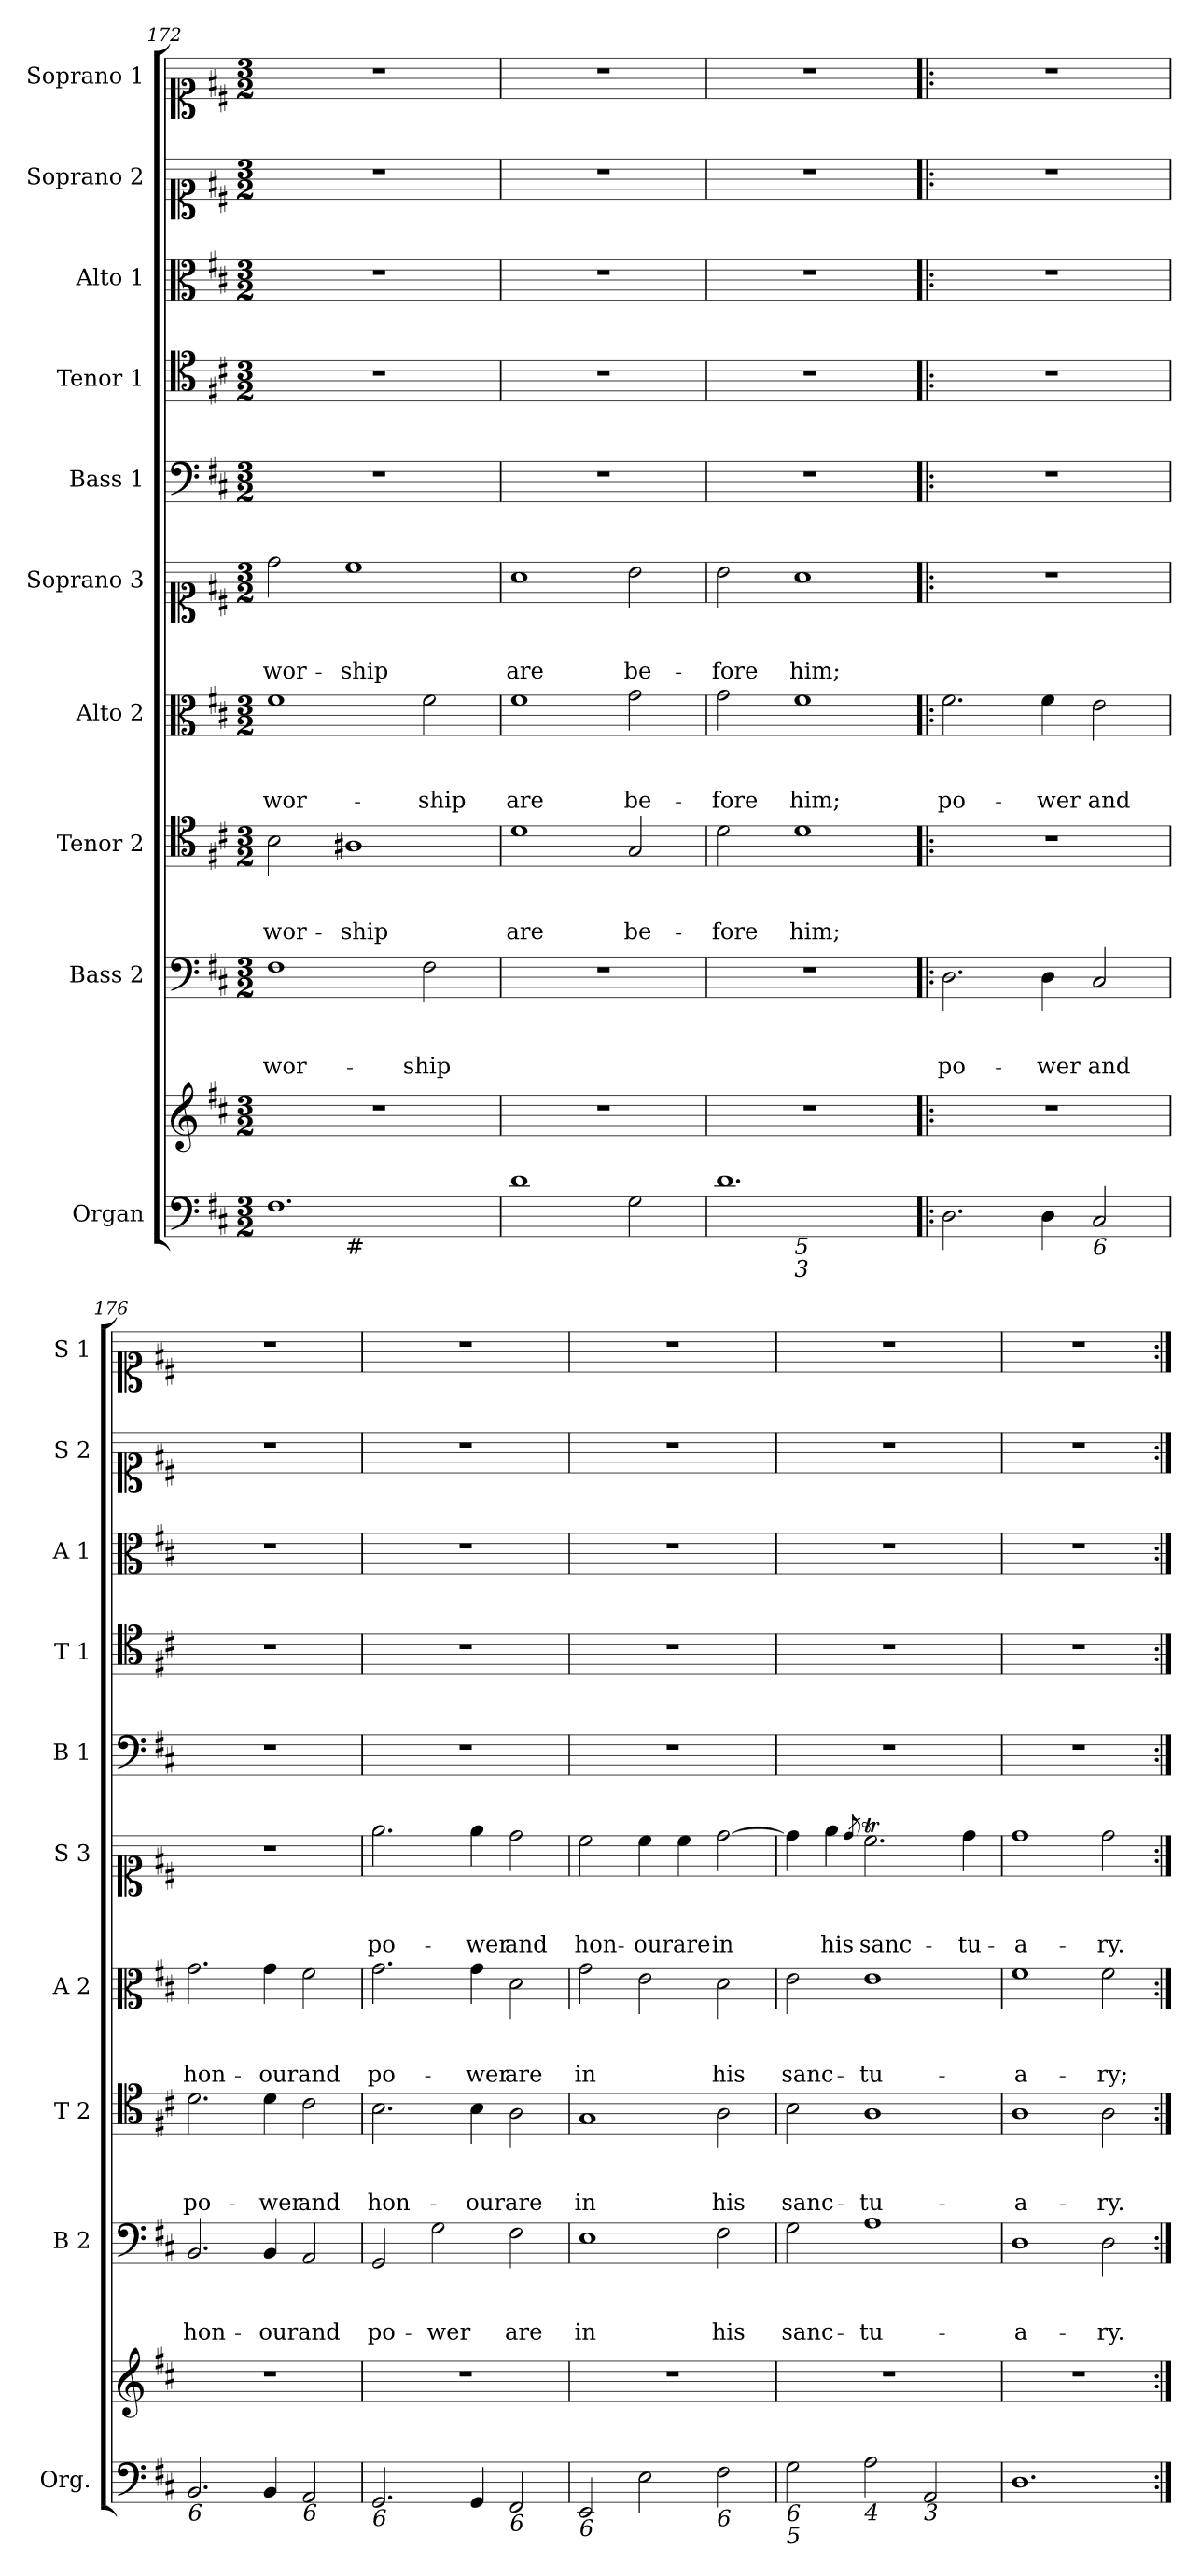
**kern	**kern	**kern	**text	**text	**text	**kern	**text	**text	**text	**kern	**text	**text	**text	**kern	**text	**text	**text	**kern	**kern	**kern	**kern	**kern
*part10	*part10	*part9	*part9	*part9	*part9	*part8	*part8	*part8	*part8	*part7	*part7	*part7	*part7	*part6	*part6	*part6	*part6	*part5	*part4	*part3	*part2	*part1
*staff11	*staff10	*staff9	*staff9	*staff9	*staff9	*staff8	*staff8	*staff8	*staff8	*staff7	*staff7	*staff7	*staff7	*staff6	*staff6	*staff6	*staff6	*staff5	*staff4	*staff3	*staff2	*staff1
*I"Organ	*	*I"Bass 2	*	*	*	*I"Tenor 2	*	*	*	*I"Alto 2	*	*	*	*I"Soprano 3	*	*	*	*I"Bass 1	*I"Tenor 1	*I"Alto 1	*I"Soprano 2	*I"Soprano 1
*I'Org.	*	*I'B 2	*	*	*	*I'T 2	*	*	*	*I'A 2	*	*	*	*I'S 3	*	*	*	*I'B 1	*I'T 1	*I'A 1	*I'S 2	*I'S 1
*clefF4	*clefG2	*clefF4	*	*	*	*clefC4	*	*	*	*clefC3	*	*	*	*clefC1	*	*	*	*clefF4	*clefC4	*clefC3	*clefC1	*clefC1
*k[f#c#]	*k[f#c#]	*k[f#c#]	*	*	*	*k[f#c#]	*	*	*	*k[f#c#]	*	*	*	*k[f#c#]	*	*	*	*k[f#c#]	*k[f#c#]	*k[f#c#]	*k[f#c#]	*k[f#c#]
*D:	*D:	*D:	*	*	*	*D:	*	*	*	*D:	*	*	*	*D:	*	*	*	*D:	*D:	*D:	*D:	*D:
*M3/2	*M3/2	*M3/2	*	*	*	*M3/2	*	*	*	*M3/2	*	*	*	*M3/2	*	*	*	*M3/2	*M3/2	*M3/2	*M3/2	*M3/2
=172	=172	=172	=172	=172	=172	=172	=172	=172	=172	=172	=172	=172	=172	=172	=172	=172	=172	=172	=172	=172	=172	=172
!LO:TX:b:i:t=6	!	!	!	!	!	!	!	!	!	!	!	!	!	!	!	!	!	!	!	!	!	!
!LO:TX:b:i:t=4	!	!	!	!	!	!	!	!	!	!	!	!	!	!	!	!	!	!	!	!	!	!
!	!	!	!	!	!LO:LY:b	!	!	!	!LO:LY:b	!	!	!	!LO:LY:b	!	!	!	!LO:LY:b	!	!	!	!	!
*^	*	*	*	*	*	*	*	*	*	*	*	*	*	*	*	*	*	*	*	*	*	*
1.F#	2ryy	1.r	1F#	.	.	wor-	2B\	.	.	wor-	1f#	.	.	wor-	2dd\	.	.	wor-	1.r	1.r	1.r	1.r	1.r
!	!LO:TX:b:t=#	!	!	!	!	!	!	!	!	!	!	!	!	!	!	!	!	!	!	!	!	!	!
!	!	!	!	!	!	!	!	!	!	!LO:LY:b	!	!	!	!	!	!	!	!LO:LY:b	!	!	!	!	!
.	1ryy	.	.	.	.	.	1A#X	.	.	-ship	.	.	.	.	1cc#	.	.	-ship	.	.	.	.	.
!	!	!	!	!	!	!LO:LY:b	!	!	!	!	!	!	!	!LO:LY:b	!	!	!	!	!	!	!	!	!
.	.	.	2F#\	.	.	-ship	.	.	.	.	2f#\	.	.	-ship	.	.	.	.	.	.	.	.	.
=173	=173	=173	=173	=173	=173	=173	=173	=173	=173	=173	=173	=173	=173	=173	=173	=173	=173	=173	=173	=173	=173	=173	=173
!	!	!	!	!	!	!	!	!	!	!LO:LY:b	!	!	!	!LO:LY:b	!	!	!	!LO:LY:b	!	!	!	!	!
*v	*v	*	*	*	*	*	*	*	*	*	*	*	*	*	*	*	*	*	*	*	*	*	*
1d	1.r	1.r	.	.	.	1d	.	.	are	1f#	.	.	are	1a	.	.	are	1.r	1.r	1.r	1.r	1.r
!	!	!	!	!	!	!	!	!	!LO:LY:b	!	!	!	!LO:LY:b	!	!	!	!LO:LY:b	!	!	!	!	!
2G\	.	.	.	.	.	2G/	.	.	be-	2g\	.	.	be-	2b\	.	.	be-	.	.	.	.	.
=174	=174	=174	=174	=174	=174	=174	=174	=174	=174	=174	=174	=174	=174	=174	=174	=174	=174	=174	=174	=174	=174	=174
!LO:TX:b:i:t=6	!	!	!	!	!	!	!	!	!	!	!	!	!	!	!	!	!	!	!	!	!	!
!LO:TX:b:i:t=4	!	!	!	!	!	!	!	!	!	!	!	!	!	!	!	!	!	!	!	!	!	!
!	!	!	!	!	!	!	!	!	!LO:LY:b	!	!	!	!LO:LY:b	!	!	!	!LO:LY:b	!	!	!	!	!
*^	*	*	*	*	*	*	*	*	*	*	*	*	*	*	*	*	*	*	*	*	*	*
1.d	2ryy	1.r	1.r	.	.	.	2d\	.	.	-fore	2g\	.	.	-fore	2b\	.	.	-fore	1.r	1.r	1.r	1.r	1.r
!	!LO:TX:b:i:t=5	!	!	!	!	!	!	!	!	!	!	!	!	!	!	!	!	!	!	!	!	!	!
!	!LO:TX:b:i:t=3	!	!	!	!	!	!	!	!	!	!	!	!	!	!	!	!	!	!	!	!	!	!
!	!	!	!	!	!	!	!	!	!	!LO:LY:b	!	!	!	!LO:LY:b	!	!	!	!LO:LY:b	!	!	!	!	!
.	1ryy	.	.	.	.	.	1d	.	.	him;	1f#	.	.	him;	1a	.	.	him;	.	.	.	.	.
=175!|:	=175!|:	=175!|:	=175!|:	=175!|:	=175!|:	=175!|:	=175!|:	=175!|:	=175!|:	=175!|:	=175!|:	=175!|:	=175!|:	=175!|:	=175!|:	=175!|:	=175!|:	=175!|:	=175!|:	=175!|:	=175!|:	=175!|:	=175!|:
!	!	!	!	!	!	!LO:LY:b	!	!	!	!	!	!	!	!LO:LY:b	!	!	!	!	!	!	!	!	!
*v	*v	*	*	*	*	*	*	*	*	*	*	*	*	*	*	*	*	*	*	*	*	*	*
2.D\	1.r	2.D\	.	.	po-	1.r	.	.	.	2.f#\	.	.	po-	1.r	.	.	.	1.r	1.r	1.r	1.r	1.r
!	!	!	!	!	!LO:LY:b	!	!	!	!	!	!	!	!LO:LY:b	!	!	!	!	!	!	!	!	!
4D\	.	4D\	.	.	-wer	.	.	.	.	4f#\	.	.	-wer	.	.	.	.	.	.	.	.	.
!LO:TX:b:i:t=6	!	!	!	!	!	!	!	!	!	!	!	!	!	!	!	!	!	!	!	!	!	!
!	!	!	!	!	!LO:LY:b	!	!	!	!	!	!	!	!LO:LY:b	!	!	!	!	!	!	!	!	!
2C#/	.	2C#/	.	.	and	.	.	.	.	2e\	.	.	and	.	.	.	.	.	.	.	.	.
=176	=176	=176	=176	=176	=176	=176	=176	=176	=176	=176	=176	=176	=176	=176	=176	=176	=176	=176	=176	=176	=176	=176
!LO:TX:b:i:t=6	!	!	!	!	!	!	!	!	!	!	!	!	!	!	!	!	!	!	!	!	!	!
!	!	!	!	!	!LO:LY:b	!	!	!	!LO:LY:b	!	!	!	!LO:LY:b	!	!	!	!	!	!	!	!	!
2.BB/	1.r	2.BB/	.	.	hon-	2.d\	.	.	po-	2.g\	.	.	hon-	1.r	.	.	.	1.r	1.r	1.r	1.r	1.r
!	!	!	!	!	!LO:LY:b	!	!	!	!LO:LY:b	!	!	!	!LO:LY:b	!	!	!	!	!	!	!	!	!
4BB/	.	4BB/	.	.	-our	4d\	.	.	-wer	4g\	.	.	-our	.	.	.	.	.	.	.	.	.
!LO:TX:b:i:t=6	!	!	!	!	!	!	!	!	!	!	!	!	!	!	!	!	!	!	!	!	!	!
!	!	!	!	!	!LO:LY:b	!	!	!	!LO:LY:b	!	!	!	!LO:LY:b	!	!	!	!	!	!	!	!	!
2AA/	.	2AA/	.	.	and	2c#\	.	.	and	2f#\	.	.	and	.	.	.	.	.	.	.	.	.
!!LO:PB:g=z
=177	=177	=177	=177	=177	=177	=177	=177	=177	=177	=177	=177	=177	=177	=177	=177	=177	=177	=177	=177	=177	=177	=177
!LO:TX:b:i:t=6	!	!	!	!	!	!	!	!	!	!	!	!	!	!	!	!	!	!	!	!	!	!
!	!	!	!	!	!LO:LY:b	!	!	!	!LO:LY:b	!	!	!	!LO:LY:b	!	!	!	!LO:LY:b	!	!	!	!	!
2.GG/	1.r	2GG/	.	.	po-	2.B\	.	.	hon-	2.g\	.	.	po-	2.ee\	.	.	po-	1.r	1.r	1.r	1.r	1.r
!	!	!	!	!	!LO:LY:b	!	!	!	!	!	!	!	!	!	!	!	!	!	!	!	!	!
.	.	2G\	.	.	-wer	.	.	.	.	.	.	.	.	.	.	.	.	.	.	.	.	.
!	!	!	!	!	!	!	!	!	!LO:LY:b	!	!	!	!LO:LY:b	!	!	!	!LO:LY:b	!	!	!	!	!
4GG/	.	.	.	.	.	4B\	.	.	-our	4g\	.	.	-wer	4ee\	.	.	-wer	.	.	.	.	.
!LO:TX:b:i:t=6	!	!	!	!	!	!	!	!	!	!	!	!	!	!	!	!	!	!	!	!	!	!
!	!	!	!	!	!LO:LY:b	!	!	!	!LO:LY:b	!	!	!	!LO:LY:b	!	!	!	!LO:LY:b	!	!	!	!	!
2FF#/	.	2F#\	.	.	are	2A\	.	.	are	2d\	.	.	are	2dd\	.	.	and	.	.	.	.	.
=178	=178	=178	=178	=178	=178	=178	=178	=178	=178	=178	=178	=178	=178	=178	=178	=178	=178	=178	=178	=178	=178	=178
!LO:TX:b:i:t=6	!	!	!	!	!	!	!	!	!	!	!	!	!	!	!	!	!	!	!	!	!	!
!	!	!	!	!	!LO:LY:b	!	!	!	!LO:LY:b	!	!	!	!LO:LY:b	!	!	!	!LO:LY:b	!	!	!	!	!
2EE/	1.r	1E	.	.	in	1G	.	.	in	2g\	.	.	in	2cc#\	.	.	hon-	1.r	1.r	1.r	1.r	1.r
!	!	!	!	!	!	!	!	!	!	!	!	!	!	!	!	!	!LO:LY:b	!	!	!	!	!
2E\	.	.	.	.	.	.	.	.	.	2e\	.	.	.	4cc#\	.	.	-our	.	.	.	.	.
!	!	!	!	!	!	!	!	!	!	!	!	!	!	!	!	!	!LO:LY:b	!	!	!	!	!
.	.	.	.	.	.	.	.	.	.	.	.	.	.	4cc#\	.	.	are	.	.	.	.	.
!LO:TX:b:i:t=6	!	!	!	!	!	!	!	!	!	!	!	!	!	!	!	!	!	!	!	!	!	!
!	!	!	!	!	!LO:LY:b	!	!	!	!LO:LY:b	!	!	!	!LO:LY:b	!	!	!	!LO:LY:b	!	!	!	!	!
2F#\	.	2F#\	.	.	his	2A\	.	.	his	2d\	.	.	his	[2dd\	.	.	in	.	.	.	.	.
=179	=179	=179	=179	=179	=179	=179	=179	=179	=179	=179	=179	=179	=179	=179	=179	=179	=179	=179	=179	=179	=179	=179
!LO:TX:b:i:t=6	!	!	!	!	!	!	!	!	!	!	!	!	!	!	!	!	!	!	!	!	!	!
!LO:TX:b:i:t=5	!	!	!	!	!	!	!	!	!	!	!	!	!	!	!	!	!	!	!	!	!	!
!	!	!	!	!	!LO:LY:b	!	!	!	!LO:LY:b	!	!	!	!LO:LY:b	!	!	!	!	!	!	!	!	!
2G\	1.r	2G\	.	.	sanc-	2B\	.	.	sanc-	2e\	.	.	sanc-	4dd\]	.	.	.	1.r	1.r	1.r	1.r	1.r
!	!	!	!	!	!	!	!	!	!	!	!	!	!	!	!	!	!LO:LY:b	!	!	!	!	!
.	.	.	.	.	.	.	.	.	.	.	.	.	.	4ee\	.	.	his	.	.	.	.	.
.	.	.	.	.	.	.	.	.	.	.	.	.	.	8qdd/	.	.	.	.	.	.	.	.
!LO:TX:b:i:t=4	!	!	!	!	!	!	!	!	!	!	!	!	!	!	!	!	!	!	!	!	!	!
!	!	!	!	!	!LO:LY:b	!	!	!	!LO:LY:b	!	!	!	!LO:LY:b	!	!	!	!LO:LY:b	!	!	!	!	!
2A\	.	1A	.	.	-tu-	1A	.	.	-tu-	1e	.	.	-tu-	2.cc#t\	.	.	sanc-	.	.	.	.	.
!LO:TX:b:i:t=3	!	!	!	!	!	!	!	!	!	!	!	!	!	!	!	!	!	!	!	!	!	!
2AA/	.	.	.	.	.	.	.	.	.	.	.	.	.	.	.	.	.	.	.	.	.	.
!	!	!	!	!	!	!	!	!	!	!	!	!	!	!	!	!	!LO:LY:b	!	!	!	!	!
.	.	.	.	.	.	.	.	.	.	.	.	.	.	4dd\	.	.	-tu-	.	.	.	.	.
=180	=180	=180	=180	=180	=180	=180	=180	=180	=180	=180	=180	=180	=180	=180	=180	=180	=180	=180	=180	=180	=180	=180
!	!	!	!	!	!LO:LY:b	!	!	!	!LO:LY:b	!	!	!	!LO:LY:b	!	!	!	!LO:LY:b	!	!	!	!	!
1.D	1.r	1D	.	.	-a-	1A	.	.	-a-	1f#	.	.	-a-	1dd	.	.	-a-	1.r	1.r	1.r	1.r	1.r
!	!	!	!	!	!LO:LY:b	!	!	!	!LO:LY:b	!	!	!	!LO:LY:b	!	!	!	!LO:LY:b	!	!	!	!	!
.	.	2D\	.	.	-ry.	2A\	.	.	-ry.	2f#\	.	.	-ry;	2dd\	.	.	-ry.	.	.	.	.	.
=:|!	=:|!	=:|!	=:|!	=:|!	=:|!	=:|!	=:|!	=:|!	=:|!	=:|!	=:|!	=:|!	=:|!	=:|!	=:|!	=:|!	=:|!	=:|!	=:|!	=:|!	=:|!	=:|!
*-	*-	*-	*-	*-	*-	*-	*-	*-	*-	*-	*-	*-	*-	*-	*-	*-	*-	*-	*-	*-	*-	*-
